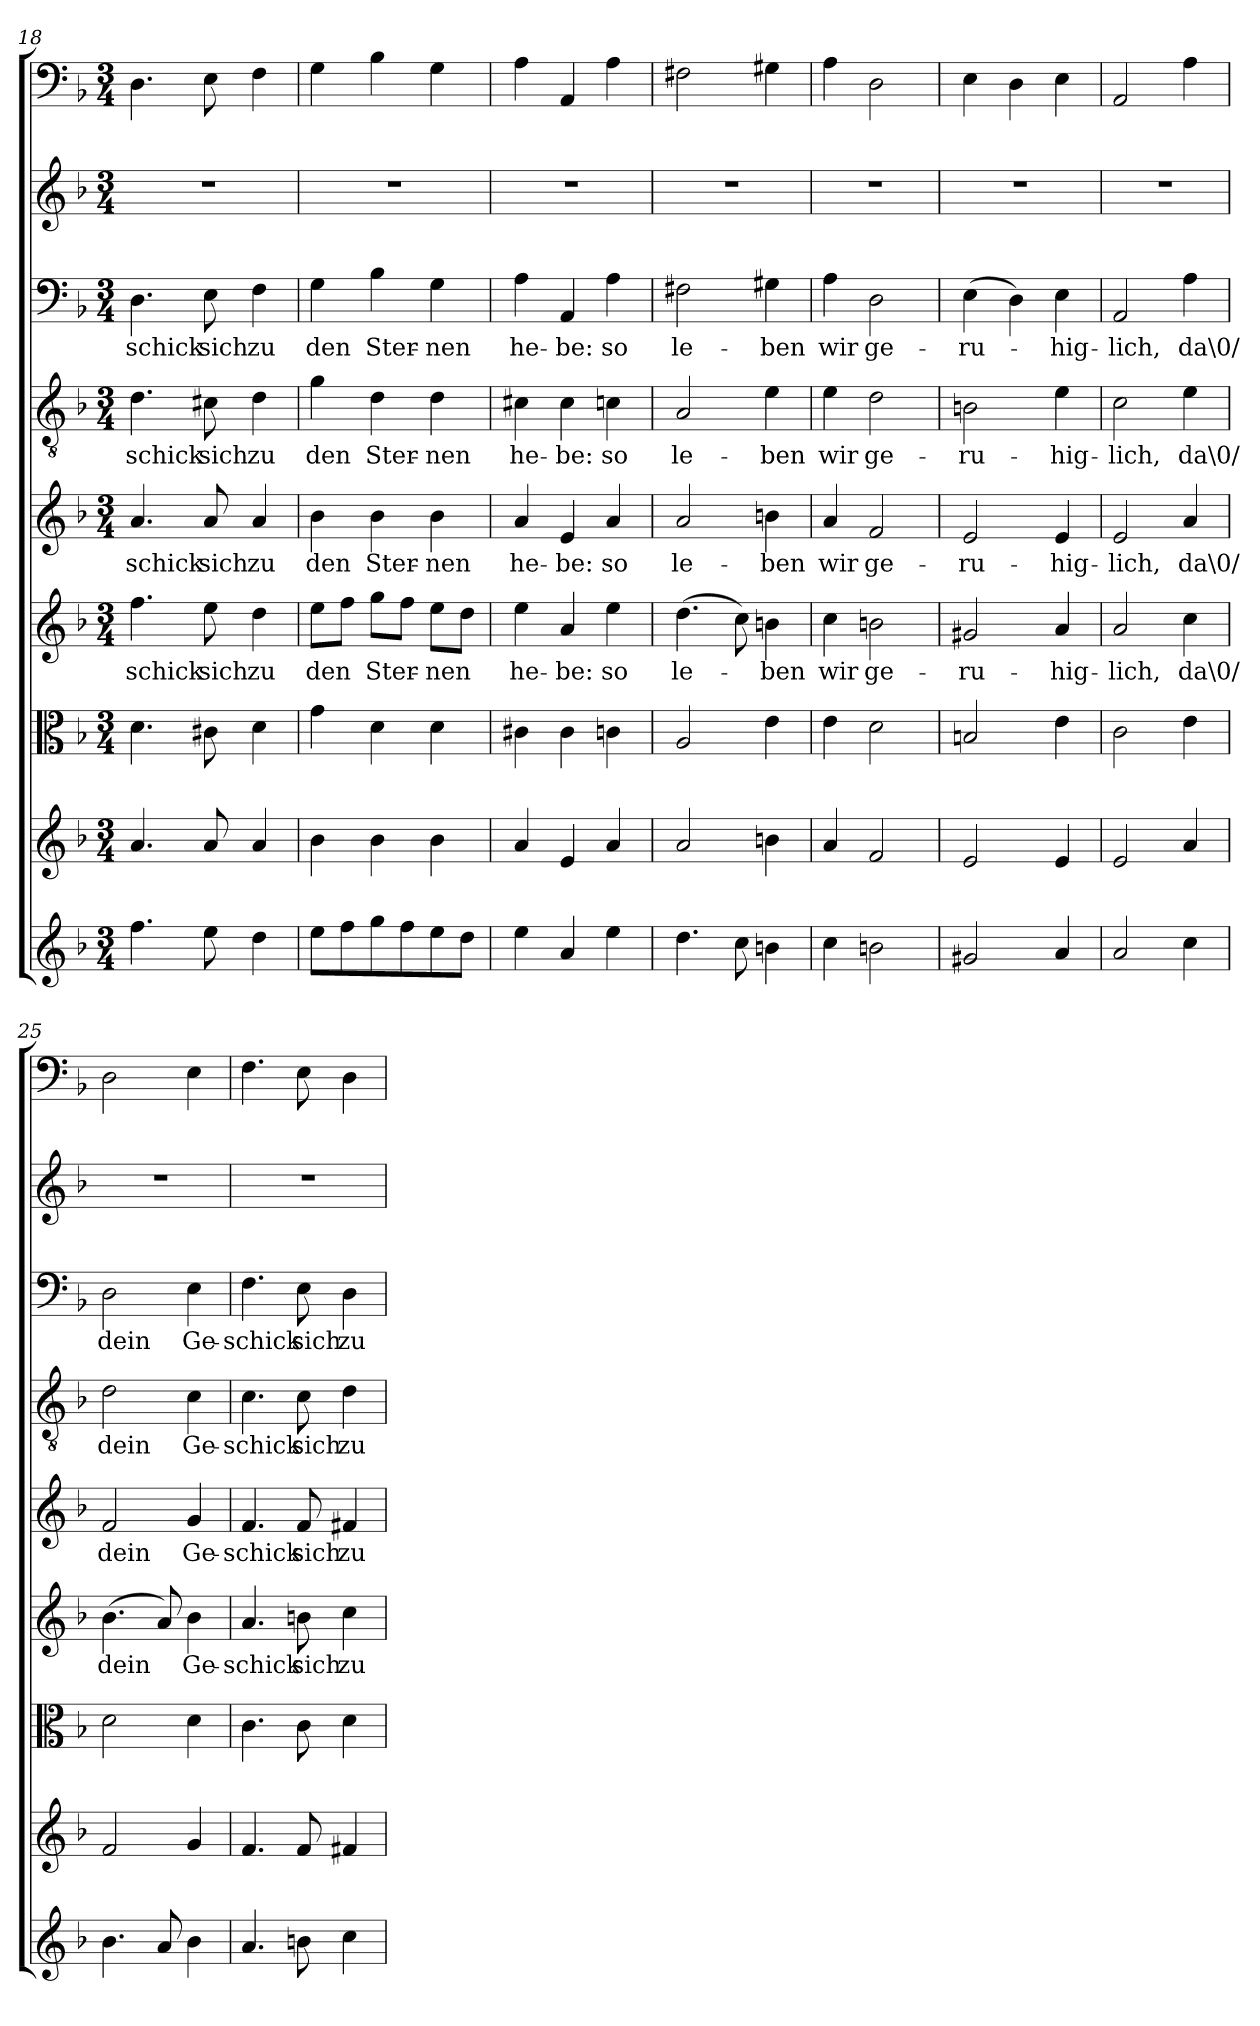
**kern	**kern	**kern	**kern	**text	**kern	**text	**kern	**text	**kern	**text	**kern	**kern
*part9	*part8	*part7	*part6	*part6	*part5	*part5	*part4	*part4	*part3	*part3	*part2	*part1
*staff9	*staff8	*staff7	*staff6	*staff6	*staff5	*staff5	*staff4	*staff4	*staff3	*staff3	*staff2	*staff1
*clefG2	*clefG2	*clefC3	*clefG2	*	*clefG2	*	*clefGv2	*	*clefF4	*	*clefG2	*clefF4
*k[b-]	*k[b-]	*k[b-]	*k[b-]	*	*k[b-]	*	*k[b-]	*	*k[b-]	*	*k[b-]	*k[b-]
*F:	*F:	*F:	*F:	*	*F:	*	*F:	*	*F:	*	*F:	*F:
*M3/4	*M3/4	*M3/4	*M3/4	*	*M3/4	*	*M3/4	*	*M3/4	*	*M3/4	*M3/4
=18	=18	=18	=18	=18	=18	=18	=18	=18	=18	=18	=18	=18
4.ff\	4.a/	4.d\	4.ff\	-schick	4.a/	-schick	4.d\	-schick	4.D\	-schick	2.r	4.D\
8ee\	8a/	8c#X\	8ee\	sich	8a/	sich	8c#X\	sich	8E\	sich	.	8E\
4dd\	4a/	4d\	4dd\	zu	4a/	zu	4d\	zu	4F\	zu	.	4F\
=19	=19	=19	=19	=19	=19	=19	=19	=19	=19	=19	=19	=19
8ee\L	4b-\	4g\	8ee\L	den	4b-\	den	4g\	den	4G\	den	2.r	4G\
8ff\	.	.	8ff\J	.	.	.	.	.	.	.	.	.
8gg\	4b-\	4d\	8gg\L	Ster-	4b-\	Ster-	4d\	Ster-	4B-\	Ster-	.	4B-\
8ff\	.	.	8ff\J	.	.	.	.	.	.	.	.	.
8ee\	4b-\	4d\	8ee\L	-nen	4b-\	-nen	4d\	-nen	4G\	-nen	.	4G\
8dd\J	.	.	8dd\J	.	.	.	.	.	.	.	.	.
=20	=20	=20	=20	=20	=20	=20	=20	=20	=20	=20	=20	=20
4ee\	4a/	4c#X\	4ee\	he-	4a/	he-	4c#X\	he-	4A\	he-	2.r	4A\
4a/	4e/	4c#\	4a/	-be:	4e/	-be:	4c#\	-be:	4AA/	-be:	.	4AA/
4ee\	4a/	4cn\	4ee\	so	4a/	so	4cn\	so	4A\	so	.	4A\
=21	=21	=21	=21	=21	=21	=21	=21	=21	=21	=21	=21	=21
4.dd\	2a/	2A/	(4.dd\	le-	2a/	le-	2A/	le-	2F#X\	le-	2.r	2F#X\
8cc\	.	.	8cc\)	.	.	.	.	.	.	.	.	.
4bn\	4bn\	4e\	4bn\	-ben	4bn\	-ben	4e\	-ben	4G#X\	-ben	.	4G#X\
=22	=22	=22	=22	=22	=22	=22	=22	=22	=22	=22	=22	=22
4cc\	4a/	4e\	4cc\	wir	4a/	wir	4e\	wir	4A\	wir	2.r	4A\
2bn\	2f/	2d\	2bn\	ge-	2f/	ge-	2d\	ge-	2D\	ge-	.	2D\
=23	=23	=23	=23	=23	=23	=23	=23	=23	=23	=23	=23	=23
2g#X/	2e/	2Bn/	2g#X/	-ru-	2e/	-ru-	2Bn\	-ru-	(4E\	-ru-	2.r	4E\
.	.	.	.	.	.	.	.	.	4D\)	.	.	4D\
4a/	4e/	4e\	4a/	-hig-	4e/	-hig-	4e\	-hig-	4E\	-hig-	.	4E\
=24	=24	=24	=24	=24	=24	=24	=24	=24	=24	=24	=24	=24
2a/	2e/	2c\	2a/	-lich,	2e/	-lich,	2c\	-lich,	2AA/	-lich,	2.r	2AA/
4cc\	4a/	4e\	4cc\	da\0/	4a/	da\0/	4e\	da\0/	4A\	da\0/	.	4A\
=25	=25	=25	=25	=25	=25	=25	=25	=25	=25	=25	=25	=25
4.b-\	2f/	2d\	(4.b-\	dein	2f/	dein	2d\	dein	2D\	dein	2.r	2D\
8a/	.	.	8a/)	.	.	.	.	.	.	.	.	.
4b-\	4g/	4d\	4b-\	Ge-	4g/	Ge-	4c\	Ge-	4E\	Ge-	.	4E\
=26	=26	=26	=26	=26	=26	=26	=26	=26	=26	=26	=26	=26
4.a/	4.f/	4.c\	4.a/	-schick	4.f/	-schick	4.c\	-schick	4.F\	-schick	2.r	4.F\
8bn\	8f/	8c\	8bn\	sich	8f/	sich	8c\	sich	8E\	sich	.	8E\
4cc\	4f#X/	4d\	4cc\	zu	4f#X/	zu	4d\	zu	4D\	zu	.	4D\
=	=	=	=	=	=	=	=	=	=	=	=	=
*-	*-	*-	*-	*-	*-	*-	*-	*-	*-	*-	*-	*-
